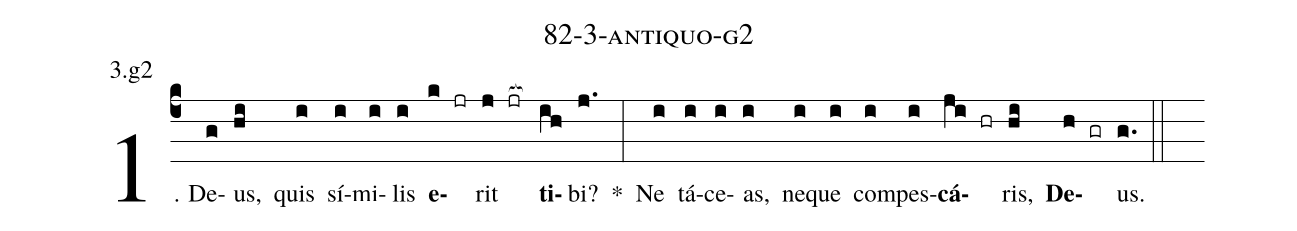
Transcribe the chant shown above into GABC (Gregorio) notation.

name: 82-3-antiquo-g2;
annotation: 3.g2;
%%
(c4)1. De(g)us,(hi) quis(i) sí(i)mi(i)lis(i) <b>e</b>(k jr)rit(j jr[ocb:1{]) <b>ti</b>(ih[ocb:0}])bi?(j.) *(:) Ne(i) tá(i)ce(i)as,(i) ne(i)que(i) com(i)pes(i)<b>cá</b>(ji hr)ris,(hi) <b>De</b>(h gr)us.(g.) (::)
